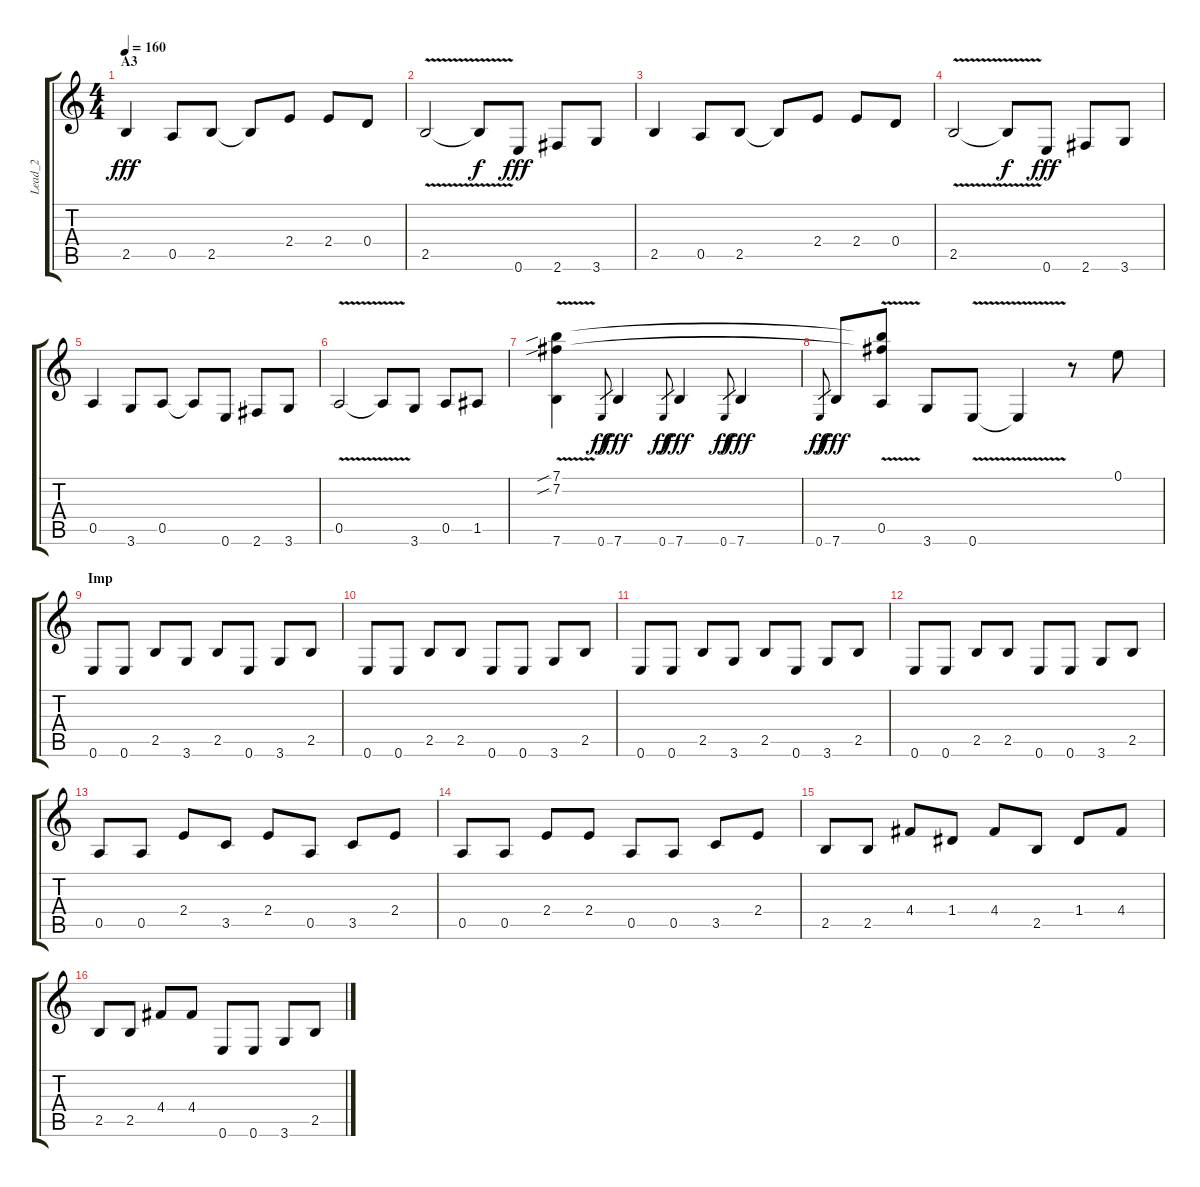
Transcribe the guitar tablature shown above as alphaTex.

\track ("Lead_2" "Lead_2") {instrument acousticguitarnylon}
\staff {score tabs}
\tuning (E4 B3 G3 D3 A2 E2) {hide}
\ts (4 4)
\section ("" "A3")
\tempo 160
\clef g2
\ks c
2.5.4{dy fff instrument electricbasspick} 0.5.8 2.5.8 2.5{t}.8 2.4.8 2.4.8 0.4.8 |
2.5{v}.2 2.5{t}.8{dy f} 0.6.8{dy fff} 2.6.8 3.6.8 |
2.5.4 0.5.8 2.5.8 2.5{t}.8 2.4.8 2.4.8 0.4.8 |
2.5{v}.2 2.5{t}.8{dy f} 0.6.8{dy fff} 2.6.8 3.6.8 |
0.5.4 3.6.8 0.5.8 0.5{t}.8 0.6.8 2.6.8 3.6.8 |
0.5{v}.2 0.5{t}.8 3.6.8 0.5.8 1.5.8 |
(7.1{v sib} 7.2{v sib} 7.6).4 0.6.8{gr dy ff} 7.6.4{dy fff} 0.6.8{gr dy ff} 7.6.4{dy fff} 0.6.8{gr dy ff} 7.6.4{dy fff} |
0.6.8{gr dy ff} 7.6.8{dy fff} (7.1{t} 7.2{t} 0.5).8 3.6.8 0.6{v}.8 0.6{t}.4 r.8{balance 12 instrument electricbasspick} 0.1.8 |
\section ("" "Imp")
0.6.8{volume 14 balance 5 instrument electricguitarmuted} 0.6.8 2.5.8 3.6.8 2.5.8 0.6.8 3.6.8 2.5.8 |
0.6.8{volume 14 balance 5 instrument electricguitarmuted} 0.6.8 2.5.8 2.5.8 0.6.8 0.6.8 3.6.8 2.5.8 |
0.6.8{volume 14 balance 5 instrument electricguitarmuted} 0.6.8 2.5.8 3.6.8 2.5.8 0.6.8 3.6.8 2.5.8 |
0.6.8 0.6.8 2.5.8 2.5.8 0.6.8 0.6.8 3.6.8 2.5.8 |
0.5.8 0.5.8 2.4.8 3.5.8 2.4.8 0.5.8 3.5.8 2.4.8 |
0.5.8 0.5.8 2.4.8 2.4.8 0.5.8 0.5.8 3.5.8 2.4.8 |
2.5.8 2.5.8 4.4.8 1.4.8 4.4.8 2.5.8 1.4.8 4.4.8 |
2.5.8 2.5.8 4.4.8 4.4.8 0.6.8 0.6.8 3.6.8 2.5.8
